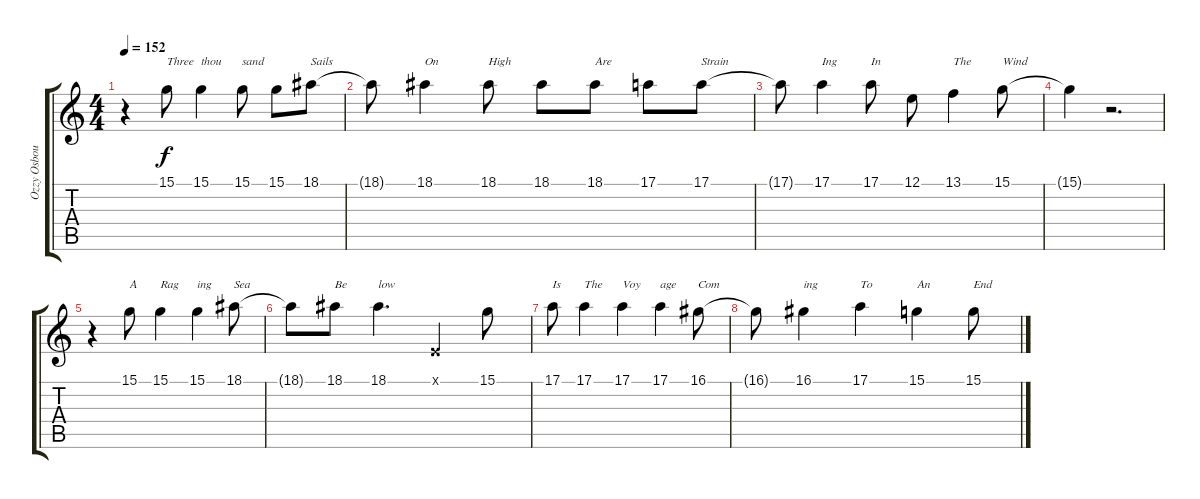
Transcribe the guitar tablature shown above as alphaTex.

\track ("Ozzy Osbourne" "Ozzy Osbou") {instrument flute}
\staff {score tabs}
\tuning (E4 B3 G3 D3 A2 E2) {hide}
\ts (4 4)
\tempo 152
\clef g2
\ks c
r.4{dy f} 15.1.8{txt "Three"} 15.1.4{txt "thou"} 15.1.8{txt "sand"} 15.1.8 18.1.8{txt "Sails"} |
18.1{t}.8 18.1.4{txt "On"} 18.1.8{txt "High"} 18.1.8 18.1.8{txt "Are"} 17.1.8 17.1.8{txt "Strain"} |
17.1{t}.8 17.1.4{txt "Ing"} 17.1.8{txt "In"} 12.1.8 13.1.4{txt "The"} 15.1.8{txt "Wind"} |
15.1{t}.4 r.2{d} |
r.4 15.1.8{txt "A"} 15.1.4{txt "Rag"} 15.1.4{txt "ing"} 18.1.8{txt "Sea"} |
18.1{t}.8 18.1.8{txt "Be"} 18.1.4{d txt "low"} 0.1{x}.4 15.1.8 |
17.1.8{txt "Is"} 17.1.4{txt "The"} 17.1.4{txt "Voy"} 17.1.4{txt "age"} 16.1.8{txt "Com"} |
16.1{t}.8 16.1.4{txt "ing"} 17.1.4{txt "To"} 15.1.4{txt "An"} 15.1.8{txt "End"}
